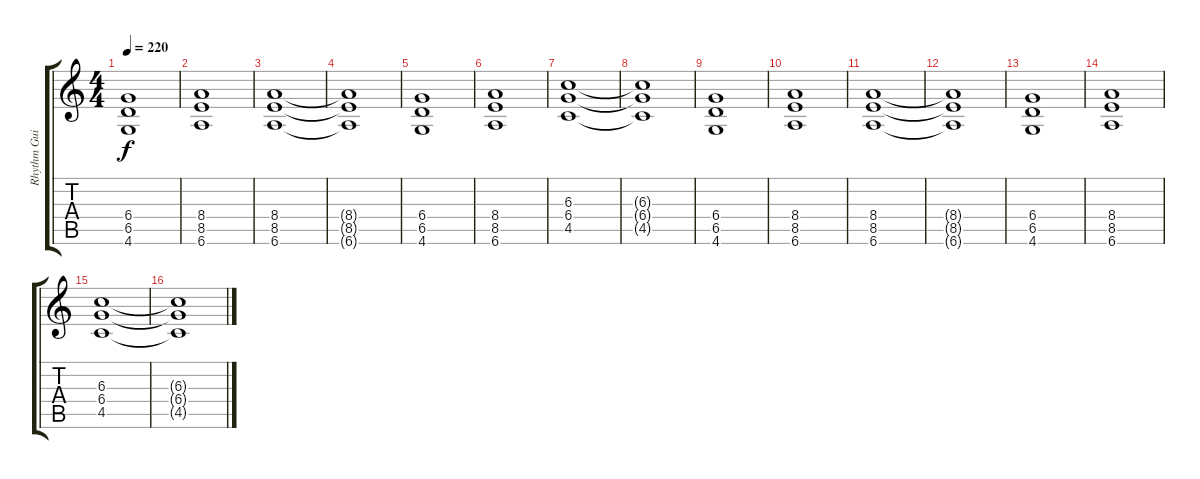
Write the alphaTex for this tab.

\track ("Rhythm Guitar (electric)" "Rhythm Gui") {instrument distortionguitar}
\staff {score tabs}
\tuning (Eb4 Bb3 Gb3 Db3 Ab2 Eb2) {hide}
\ts (4 4)
\tempo 220
\clef g2
\ks c
(6.4 6.5 4.6).1{dy f} |
(8.4 8.5 6.6).1 |
(8.4 8.5 6.6).1 |
(8.4{t} 8.5{t} 6.6{t}).1 |
(6.4 6.5 4.6).1 |
(8.4 8.5 6.6).1 |
(6.3 6.4 4.5).1 |
(6.3{t} 6.4{t} 4.5{t}).1 |
(6.4 6.5 4.6).1 |
(8.4 8.5 6.6).1 |
(8.4 8.5 6.6).1 |
(8.4{t} 8.5{t} 6.6{t}).1 |
(6.4 6.5 4.6).1 |
(8.4 8.5 6.6).1 |
(6.3 6.4 4.5).1 |
(6.3{t} 6.4{t} 4.5{t}).1
